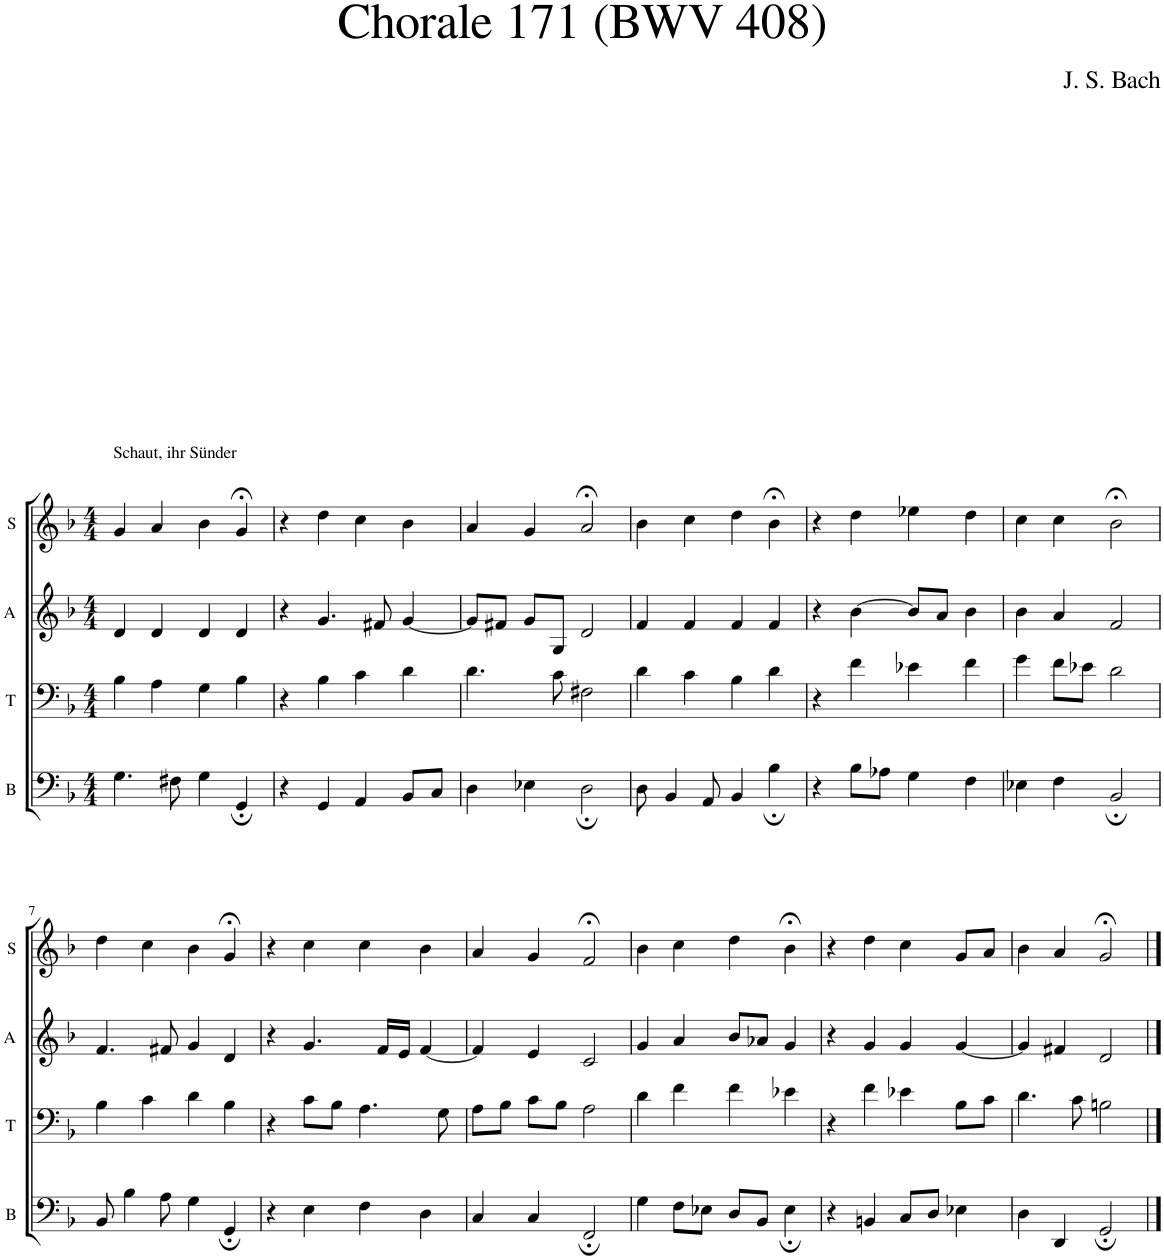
**kern	**kern	**kern	**kern
*part4	*part3	*part2	*part1
*staff4	*staff3	*staff2	*staff1
*I"B	*I"T	*I"A	*I"S
*I'B	*I'T	*I'A	*I'S
*clefF4	*clefF4	*clefG2	*clefG2
*k[b-]	*k[b-]	*k[b-]	*k[b-]
*M4/4	*M4/4	*M4/4	*M4/4
=1	=1	=1	=1
!	!	!	!LO:TX:a:t=Schaut, ihr Sünder
4.G\	4B-\	4d/	4g/
.	4A\	4d/	4a/
8F#X\	.	.	.
4G\	4G\	4d/	4b-\
4GG;/	4B-\	4d/	4g;</
=2	=2	=2	=2
4r	4r	4r	4r
4GG/	4B-\	4.g/	4dd\
4AA/	4c\	.	4cc\
.	.	8f#X/	.
8BB-/L	4d\	[4g/	4b-\
8C/J	.	.	.
=3	=3	=3	=3
4D\	4.d\	8g/L]	4a/
.	.	8f#X/J	.
4E-X\	.	8g/L	4g/
.	8c\	8G/J	.
2D;\	2F#X\	2d/	2a;</
=4	=4	=4	=4
8D\	4d\	4f/	4b-\
4BB-/	.	.	.
.	4c\	4f/	4cc\
8AA/	.	.	.
4BB-/	4B-\	4f/	4dd\
4B-;\	4d\	4f/	4b-;<\
=5	=5	=5	=5
4r	4r	4r	4r
8B-\L	4f\	[4b-\	4dd\
8A-X\J	.	.	.
4G\	4e-X\	8b-/L]	4ee-X\
.	.	8a/J	.
4F\	4f\	4b-\	4dd\
=6	=6	=6	=6
4E-X\	4g\	4b-\	4cc\
4F\	8f\L	4a/	4cc\
.	8e-X\J	.	.
2BB-;/	2d\	2f/	2b-;<\
!!LO:LB:g=z
=7	=7	=7	=7
8BB-/	4B-\	4.f/	4dd\
4B-\	.	.	.
.	4c\	.	4cc\
8A\	.	8f#X/	.
4G\	4d\	4g/	4b-\
4GG;/	4B-\	4d/	4g;</
=8	=8	=8	=8
4r	4r	4r	4r
4E\	8c\L	4.g/	4cc\
.	8B-\J	.	.
4F\	4.A\	.	4cc\
.	.	16f/LL	.
.	.	16e/JJ	.
4D\	.	[4f/	4b-\
.	8G\	.	.
=9	=9	=9	=9
4C/	8A\L	4f/]	4a/
.	8B-\J	.	.
4C/	8c\L	4e/	4g/
.	8B-\J	.	.
2FF;/	2A\	2c/	2f;</
=10	=10	=10	=10
4G\	4d\	4g/	4b-\
8F\L	4f\	4a/	4cc\
8E-X\J	.	.	.
8D/L	4f\	8b-/L	4dd\
8BB-/J	.	8a-X/J	.
4E-;\	4e-X\	4g/	4b-;<\
=11	=11	=11	=11
4r	4r	4r	4r
4BBn/	4f\	4g/	4dd\
8C/L	4e-X\	4g/	4cc\
8D/J	.	.	.
4E-X\	8B-\L	[4g/	8g/L
.	8c\J	.	8a/J
=12	=12	=12	=12
4D\	4.d\	4g/]	4b-\
4DD/	.	4f#X/	4a/
.	8c\	.	.
2GG;/	2Bn\	2d/	2g;</
==	==	==	==
*-	*-	*-	*-
